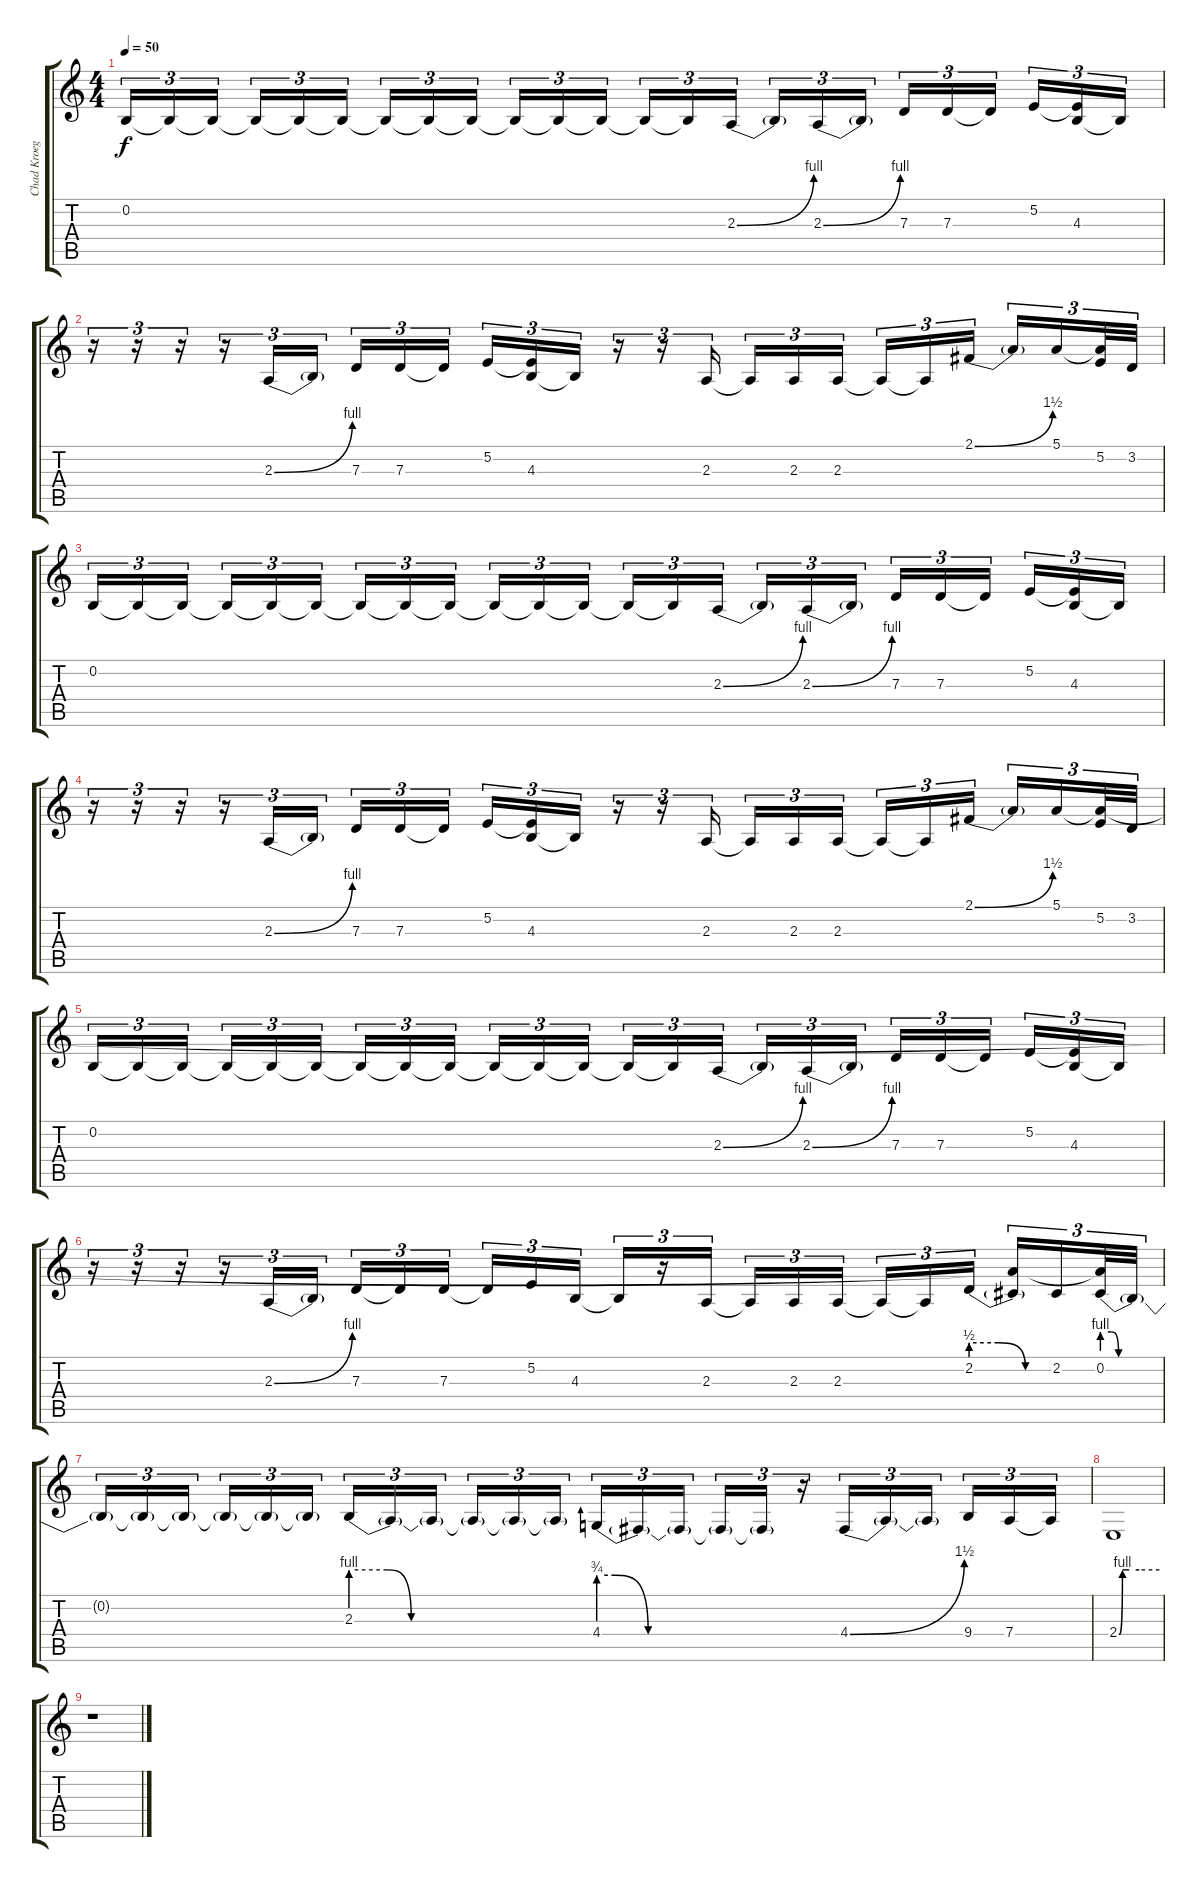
\track ("Chad Kroeger" "Chad Kroeg") {instrument lead1square}
\staff {score tabs}
\tuning (E4 B3 G3 D3 A2 E2) {hide}
\ts (4 4)
\tempo 50
\clef g2
\ks c
0.2.16{tu (3 2) dy f} 0.2{t}.16{tu (3 2)} 0.2{t}.16{tu (3 2)} 0.2{t}.16{tu (3 2)} 0.2{t}.16{tu (3 2)} 0.2{t}.16{tu (3 2)} 0.2{t}.16{tu (3 2)} 0.2{t}.16{tu (3 2)} 0.2{t}.16{tu (3 2)} 0.2{t}.16{tu (3 2)} 0.2{t}.16{tu (3 2)} 0.2{t}.16{tu (3 2)} 0.2{t}.16{tu (3 2)} 0.2{t}.16{tu (3 2)} 2.3{be (bend 0 0 60 4)}.16{tu (3 2)} 2.3{t}.16{tu (3 2)} 2.3{be (bend 0 0 60 4)}.16{tu (3 2)} 2.3{t}.16{tu (3 2)} 7.3.16{tu (3 2)} 7.3.16{tu (3 2)} 7.3{t}.16{tu (3 2)} 5.2.16{tu (3 2)} (5.2{t} 4.3).16{tu (3 2)} 4.3{t}.16{tu (3 2)} |
r.16{tu (3 2)} r.16{tu (3 2)} r.16{tu (3 2)} r.16{tu (3 2)} 2.3{be (bend 0 0 60 4)}.16{tu (3 2)} 2.3{t}.16{tu (3 2)} 7.3.16{tu (3 2)} 7.3.16{tu (3 2)} 7.3{t}.16{tu (3 2)} 5.2.16{tu (3 2)} (5.2{t} 4.3).16{tu (3 2)} 4.3{t}.16{tu (3 2)} r.16{tu (3 2)} r.16{tu (3 2)} 2.3.16{tu (3 2)} 2.3{t}.16{tu (3 2)} 2.3.16{tu (3 2)} 2.3.16{tu (3 2)} 2.3{t}.16{tu (3 2)} 2.3{t}.16{tu (3 2)} 2.1{be (bend 0 0 60 6)}.16{tu (3 2)} 2.1{t}.16{tu (3 2)} 5.1.16{tu (3 2)} (5.1{t} 5.2).32{tu (3 2)} 3.2.32{tu (3 2)} |
0.2.16{tu (3 2)} 0.2{t}.16{tu (3 2)} 0.2{t}.16{tu (3 2)} 0.2{t}.16{tu (3 2)} 0.2{t}.16{tu (3 2)} 0.2{t}.16{tu (3 2)} 0.2{t}.16{tu (3 2)} 0.2{t}.16{tu (3 2)} 0.2{t}.16{tu (3 2)} 0.2{t}.16{tu (3 2)} 0.2{t}.16{tu (3 2)} 0.2{t}.16{tu (3 2)} 0.2{t}.16{tu (3 2)} 0.2{t}.16{tu (3 2)} 2.3{be (bend 0 0 60 4)}.16{tu (3 2)} 2.3{t}.16{tu (3 2)} 2.3{be (bend 0 0 60 4)}.16{tu (3 2)} 2.3{t}.16{tu (3 2)} 7.3.16{tu (3 2)} 7.3.16{tu (3 2)} 7.3{t}.16{tu (3 2)} 5.2.16{tu (3 2)} (5.2{t} 4.3).16{tu (3 2)} 4.3{t}.16{tu (3 2)} |
r.16{tu (3 2)} r.16{tu (3 2)} r.16{tu (3 2)} r.16{tu (3 2)} 2.3{be (bend 0 0 60 4)}.16{tu (3 2)} 2.3{t}.16{tu (3 2)} 7.3.16{tu (3 2)} 7.3.16{tu (3 2)} 7.3{t}.16{tu (3 2)} 5.2.16{tu (3 2)} (5.2{t} 4.3).16{tu (3 2)} 4.3{t}.16{tu (3 2)} r.16{tu (3 2)} r.16{tu (3 2)} 2.3.16{tu (3 2)} 2.3{t}.16{tu (3 2)} 2.3.16{tu (3 2)} 2.3.16{tu (3 2)} 2.3{t}.16{tu (3 2)} 2.3{t}.16{tu (3 2)} 2.1{be (bend 0 0 60 6)}.16{tu (3 2)} 2.1{t}.16{tu (3 2)} 5.1.16{tu (3 2)} (5.1{t} 5.2).32{tu (3 2)} 3.2.32{tu (3 2)} |
0.2.16{tu (3 2)} 0.2{t}.16{tu (3 2)} 0.2{t}.16{tu (3 2)} 0.2{t}.16{tu (3 2)} 0.2{t}.16{tu (3 2)} 0.2{t}.16{tu (3 2)} 0.2{t}.16{tu (3 2)} 0.2{t}.16{tu (3 2)} 0.2{t}.16{tu (3 2)} 0.2{t}.16{tu (3 2)} 0.2{t}.16{tu (3 2)} 0.2{t}.16{tu (3 2)} 0.2{t}.16{tu (3 2)} 0.2{t}.16{tu (3 2)} 2.3{be (bend 0 0 60 4)}.16{tu (3 2)} 2.3{t}.16{tu (3 2)} 2.3{be (bend 0 0 60 4)}.16{tu (3 2)} 2.3{t}.16{tu (3 2)} 7.3.16{tu (3 2)} 7.3.16{tu (3 2)} 7.3{t}.16{tu (3 2)} 5.2.16{tu (3 2)} (5.2{t} 4.3).16{tu (3 2)} 4.3{t}.16{tu (3 2)} |
r.16{tu (3 2)} r.16{tu (3 2)} r.16{tu (3 2)} r.16{tu (3 2)} 2.3{be (bend 0 0 60 4)}.16{tu (3 2)} 2.3{t}.16{tu (3 2)} 7.3.16{tu (3 2)} 7.3{t}.16{tu (3 2)} 7.3.16{tu (3 2)} 7.3{t}.16{tu (3 2)} 5.2.16{tu (3 2)} 4.3.16{tu (3 2)} 4.3{t}.16{tu (3 2)} r.16{tu (3 2)} 2.3.16{tu (3 2)} 2.3{t}.16{tu (3 2)} 2.3.16{tu (3 2)} 2.3.16{tu (3 2)} 2.3{t}.16{tu (3 2)} 2.3{t}.16{tu (3 2)} 2.2{be (custom 0 2 20 2 40 0 60 0)}.16{tu (3 2)} (5.1{t} 2.2{t}).16{tu (3 2)} 2.2.16{tu (3 2)} (5.1{t} 0.2{be (custom 0 4 9 4 16 0 40 0 60 0)}).32{tu (3 2)} 0.2{t}.32{tu (3 2)} |
0.2{t}.16{tu (3 2)} 0.2{t}.16{tu (3 2)} 0.2{t}.16{tu (3 2)} 0.2{t}.16{tu (3 2)} 0.2{t}.16{tu (3 2)} 0.2{t}.16{tu (3 2)} 2.3{be (custom 0 4 9 4 15 0 40 0 60 0)}.16{tu (3 2)} 2.3{t}.16{tu (3 2)} 2.3{t}.16{tu (3 2)} 2.3{t}.16{tu (3 2)} 2.3{t}.16{tu (3 2)} 2.3{t}.16{tu (3 2)} 4.4{be (custom 0 3 5 3 15 0 40 0 60 0)}.16{tu (3 2)} 4.4{t}.16{tu (3 2)} 4.4{t}.16{tu (3 2)} 4.4{t}.16{tu (3 2)} 4.4{t}.16{tu (3 2)} r.16{tu (3 2)} 4.4{be (bend 0 0 60 6)}.16{tu (3 2)} 4.4{t}.16{tu (3 2)} 4.4{t}.16{tu (3 2)} 9.4.16{tu (3 2)} 7.4.16{tu (3 2)} 7.4{t}.16{tu (3 2)} |
2.4{be (custom 0 0 5 4 9 4 15 4 30 4 60 4)}.1 |
r.1
